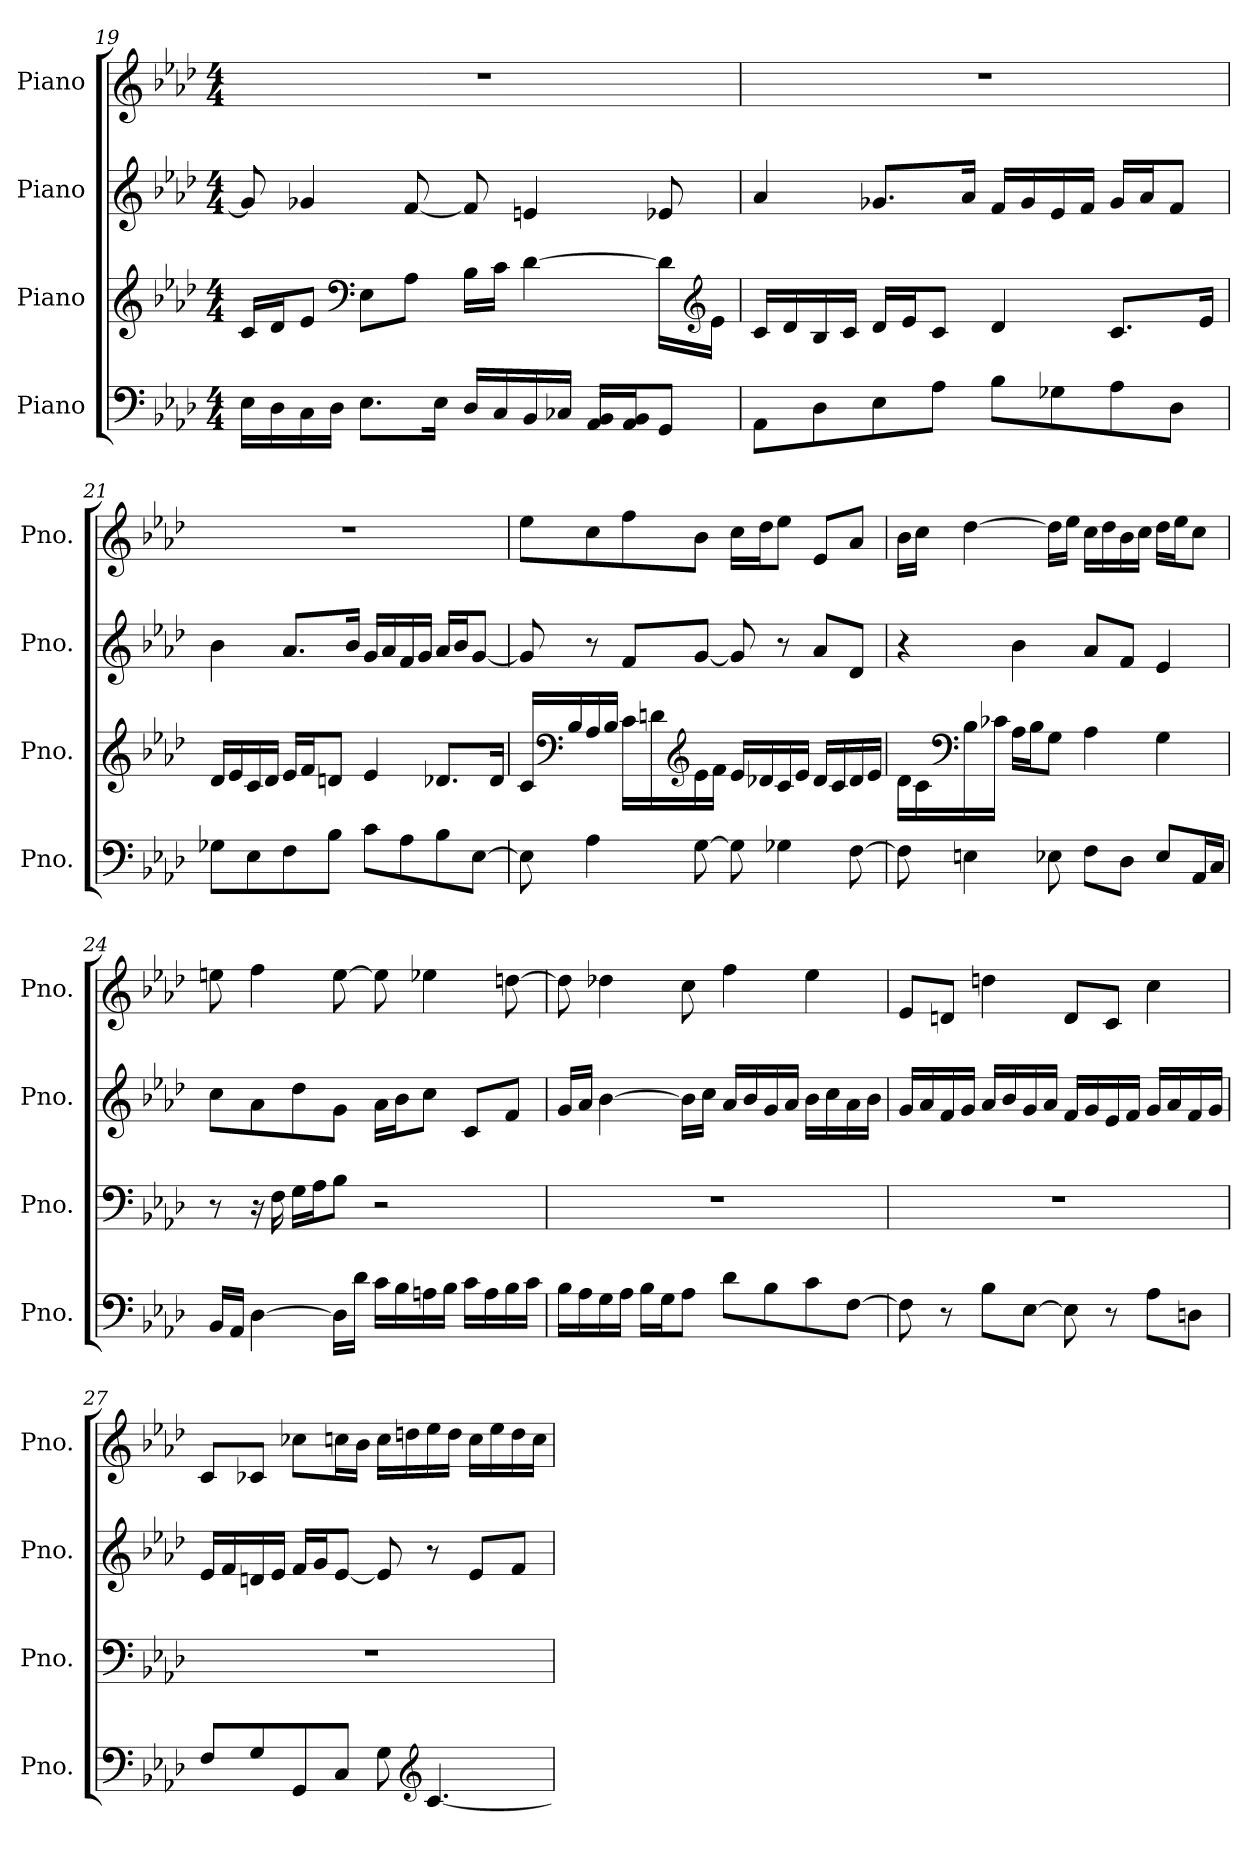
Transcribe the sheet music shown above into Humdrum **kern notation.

**kern	**kern	**kern	**kern
*part4	*part3	*part2	*part1
*staff4	*staff3	*staff2	*staff1
*I"Piano	*I"Piano	*I"Piano	*I"Piano
*I'Pno.	*I'Pno.	*I'Pno.	*I'Pno.
*clefF4	*clefG2	*clefG2	*clefG2
*k[b-e-a-d-]	*k[b-e-a-d-]	*k[b-e-a-d-]	*k[b-e-a-d-]
*M4/4	*M4/4	*M4/4	*M4/4
=19	=19	=19	=19
16E-\LL	16c/LL	8g/]	1r
16D-\	16d-/J	.	.
16C\	8e-/J	4g-X/	.
16D-\JJ	.	.	.
*	*clefF4	*	*
8.E-\L	8E-\L	.	.
.	8A-\J	[8f/	.
16E-\Jk	.	.	.
16D-/LL	16B-\LL	8f/]	.
16C/	16c\JJ	.	.
16BB-/	[4d-\	4en/	.
16C-X/JJ	.	.	.
16AA-/ 16BB-/LL	.	.	.
16AA-/ 16BB-/J	.	.	.
8GG/J	16d-\LL]	8e-X/	.
*	*clefG2	*	*
.	16e-\JJ	.	.
!!LO:PB:g=z
=20	=20	=20	=20
8AA-\L	16c/LL	4a-/	1r
.	16d-/	.	.
8D-\	16B-/	.	.
.	16c/JJ	.	.
8E-\	16d-/LL	8.g-X/L	.
.	16e-/J	.	.
8A-\J	8c/J	.	.
.	.	16a-/Jk	.
8B-\L	4d-/	16f/LL	.
.	.	16g-/	.
8G-X\	.	16e-/	.
.	.	16f/JJ	.
8A-\	8.c/L	16g-/LL	.
.	.	16a-/J	.
8D-\J	.	8f/J	.
.	16e-/Jk	.	.
=21	=21	=21	=21
8G-X\L	16d-/LL	4b-\	1r
.	16e-/	.	.
8E-\	16c/	.	.
.	16d-/JJ	.	.
8F\	16e-/LL	8.a-/L	.
.	16f/J	.	.
8B-\J	8dn/J	.	.
.	.	16b-/Jk	.
8c\L	4e-/	16g/LL	.
.	.	16a-/	.
8A-\	.	16f/	.
.	.	16g/JJ	.
8B-\	8.d-X/L	16a-/LL	.
.	.	16b-/J	.
[8E-\J	.	[8g/J	.
.	16d-/Jk	.	.
!!LO:LB:g=z
=22	=22	=22	=22
8E-\]	16c/LL	8g/]	8ee-\L
*	*clefF4	*	*
.	16B-/	.	.
4A-\	16A-/	8r	8cc\
.	16B-/JJ	.	.
.	16c\LL	8f/L	8ff\
.	16dn\	.	.
*	*clefG2	*	*
[8G\	16e-\	[8g/J	8b-\J
.	16f\JJ	.	.
8G\]	16e-/LL	8g/]	16cc\LL
.	16d-X/	.	16dd-\J
4G-X\	16c/	8r	8ee-\J
.	16e-/JJ	.	.
.	16d-/LL	8a-/L	8e-/L
.	16c/	.	.
[8F\	16d-/	8d-/J	8a-/J
.	16e-/JJ	.	.
=23	=23	=23	=23
8F\]	16d-\LL	4r	16b-\LL
.	16c\	.	16cc\JJ
*	*clefF4	*	*
4En\	16B-\	.	[4dd-\
.	16c-X\JJ	.	.
.	16A-\LL	4b-\	.
.	16B-\J	.	.
8E-X\	8G\J	.	16dd-\LL]
.	.	.	16ee-\JJ
8F\L	4A-\	8a-/L	16cc\LL
.	.	.	16dd-\
8D-\J	.	8f/J	16b-\
.	.	.	16cc\JJ
8E-/L	4G\	4e-/	16dd-\LL
.	.	.	16ee-\J
16AA-/L	.	.	8cc\J
16C/JJ	.	.	.
!!LO:LB:g=z
=24	=24	=24	=24
16BB-/LL	8r	8cc\L	8een\
16AA-/JJ	.	.	.
[4D-\	16r	8a-\	4ff\
.	16F\	.	.
.	16G\LL	8dd-\	.
.	16A-\J	.	.
16D-\LL]	8B-\J	8g\J	[8ee\
16d-\JJ	.	.	.
16c\LL	2r	16a-\LL	8ee\]
16B-\	.	16b-\J	.
16An\	.	8cc\J	4ee-X\
16B-\JJ	.	.	.
16c\LL	.	8c/L	.
16A\	.	.	.
16B-\	.	8f/J	[8ddn\
16c\JJ	.	.	.
=25	=25	=25	=25
16B-\LL	1r	16g/LL	8dd\]
16A-\	.	16a-/JJ	.
16G\	.	[4b-\	4dd-X\
16A-\JJ	.	.	.
16B-\LL	.	.	.
16G\J	.	.	.
8A-\J	.	16b-\LL]	8cc\
.	.	16cc\JJ	.
8d-\L	.	16a-/LL	4ff\
.	.	16b-/	.
8B-\	.	16g/	.
.	.	16a-/JJ	.
8c\	.	16b-\LL	4ee-\
.	.	16cc\	.
[8F\J	.	16a-\	.
.	.	16b-\JJ	.
!!LO:PB:g=z
=26	=26	=26	=26
8F\]	1r	16g/LL	8e-/L
.	.	16a-/	.
8r	.	16f/	8dn/J
.	.	16g/JJ	.
8B-\L	.	16a-/LL	4ddn\
.	.	16b-/	.
[8E-\J	.	16g/	.
.	.	16a-/JJ	.
8E-\]	.	16f/LL	8d/L
.	.	16g/	.
8r	.	16e-/	8c/J
.	.	16f/JJ	.
8A-\L	.	16g/LL	4cc\
.	.	16a-/	.
8Dn\J	.	16f/	.
.	.	16g/JJ	.
=27	=27	=27	=27
8F/L	1r	16e-/LL	8c/L
.	.	16f/	.
8G/	.	16dn/	8c-X/J
.	.	16e-/JJ	.
8GG/	.	16f/LL	8cc-X\L
.	.	16g/J	.
8C/J	.	[8e-/J	16ccn\L
.	.	.	16b-\JJ
8G\	.	8e-/]	16cc\LL
.	.	.	16ddn\
*clefG2	*	*	*
[4.c/	.	8r	16ee-\
.	.	.	16dd\JJ
.	.	8e-/L	16cc\LL
.	.	.	16ee-\
.	.	8f/J	16dd\
.	.	.	16cc\JJ
=	=	=	=
*-	*-	*-	*-
